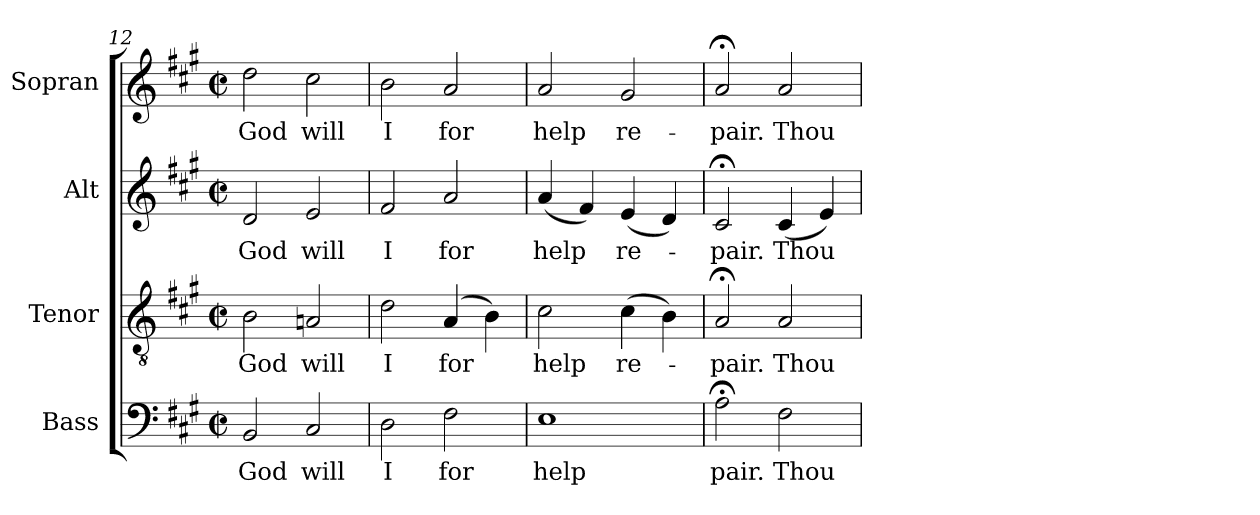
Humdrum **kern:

**kern	**text	**kern	**text	**kern	**text	**kern	**text
*part4	*part4	*part3	*part3	*part2	*part2	*part1	*part1
*staff4	*staff4	*staff3	*staff3	*staff2	*staff2	*staff1	*staff1
*I"Bass	*	*I"Tenor	*	*I"Alt	*	*I"Sopran	*
*I'B.	*	*I'T.	*	*I'A.	*	*I'S.	*
*clefF4	*	*clefGv2	*	*clefG2	*	*clefG2	*
*	*	*ITrd7c12	*	*	*	*	*
*k[f#c#g#]	*	*k[f#c#g#]	*	*k[f#c#g#]	*	*k[f#c#g#]	*
*f#:	*	*f#:	*	*f#:	*	*f#:	*
*M2/2	*	*M2/2	*	*M2/2	*	*M2/2	*
*met(c|)	*	*met(c|)	*	*met(c|)	*	*met(c|)	*
=12	=12	=12	=12	=12	=12	=12	=12
!	!LO:LY:b:color=#000000	!	!	!	!	!	!
!	!	!	!LO:LY:b:color=#000000	!	!	!	!
!	!	!	!	!	!LO:LY:b:color=#000000	!	!
!	!	!	!	!	!	!	!LO:LY:b:color=#000000
2BBi/	God	2BBi\	God	2di/	God	2ddi\	God
!	!LO:LY:b:color=#000000	!	!	!	!	!	!
!	!	!	!LO:LY:b:color=#000000	!	!	!	!
!	!	!	!	!	!LO:LY:b:color=#000000	!	!
!	!	!	!	!	!	!	!LO:LY:b:color=#000000
2C#i/	will	2AAni/	will	2ei/	will	2cc#i\	will
!!LO:PB:g=z
=13	=13	=13	=13	=13	=13	=13	=13
!	!LO:LY:b:color=#000000	!	!	!	!	!	!
!	!	!	!LO:LY:b:color=#000000	!	!	!	!
!	!	!	!	!	!LO:LY:b:color=#000000	!	!
!	!	!	!	!	!	!	!LO:LY:b:color=#000000
2Di\	I	2Di\	I	2f#i/	I	2bi\	I
!	!LO:LY:b:color=#000000	!	!	!	!	!	!
!	!	!	!LO:LY:b:color=#000000	!	!	!	!
!	!	!	!	!	!LO:LY:b:color=#000000	!	!
!	!	!	!	!	!	!	!LO:LY:b:color=#000000
2F#i\	for	(4AAi/	for	2ai/	for	2ai/	for
.	.	4BBi\)	.	.	.	.	.
=14	=14	=14	=14	=14	=14	=14	=14
!	!LO:LY:b:color=#000000	!	!	!	!	!	!
!	!	!	!LO:LY:b:color=#000000	!	!	!	!
!	!	!	!	!	!LO:LY:b:color=#000000	!	!
!	!	!	!	!	!	!	!LO:LY:b:color=#000000
1Ei	help	2C#i\	help	(4ai/	help	2ai/	help
.	.	.	.	4f#i/)	.	.	.
!	!	!	!LO:LY:b:color=#000000	!	!	!	!
!	!	!	!	!	!LO:LY:b:color=#000000	!	!
!	!	!	!	!	!	!	!LO:LY:b:color=#000000
.	.	(4C#i\	re-	(4ei/	re-	2g#i/	re-
.	.	4BBi\)	.	4di/)	.	.	.
=15	=15	=15	=15	=15	=15	=15	=15
!	!LO:LY:b:color=#000000	!	!	!	!	!	!
!	!	!	!LO:LY:b:color=#000000	!	!	!	!
!	!	!	!	!	!LO:LY:b:color=#000000	!	!
!	!	!	!	!	!	!	!LO:LY:b:color=#000000
2A;i\	-pair.	2AA;i/	-pair.	2c#;i/	-pair.	2a;i/	-pair.
!	!LO:LY:b:color=#000000	!	!	!	!	!	!
!	!	!	!LO:LY:b:color=#000000	!	!	!	!
!	!	!	!	!	!LO:LY:b:color=#000000	!	!
!	!	!	!	!	!	!	!LO:LY:b:color=#000000
2F#i\	Thou	2AAi/	Thou	(4c#i/	Thou	2ai/	Thou
.	.	.	.	4ei/)	.	.	.
=	=	=	=	=	=	=	=
*-	*-	*-	*-	*-	*-	*-	*-
